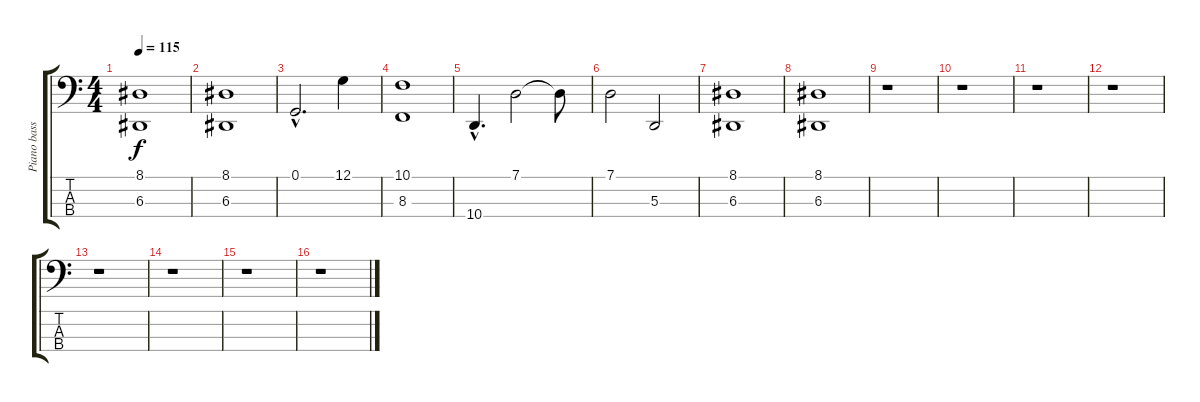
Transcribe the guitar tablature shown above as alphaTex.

\track ("Piano basse" "Piano bass") {instrument acousticgrandpiano}
\staff {score tabs}
\tuning (G2 D2 A1 E1) {hide}
\ts (4 4)
\tempo 115
\clef f4
\ks c
(8.1 6.3).1{dy f} |
(8.1 6.3).1 |
0.1{hac}.2{d} 12.1.4 |
(10.1 8.3).1 |
10.4{hac}.4{d} 7.1.2 7.1{t}.8 |
7.1.2 5.3.2 |
(8.1 6.3).1 |
(8.1 6.3).1 |
r.1 |
r.1 |
r.1 |
r.1 |
r.1 |
r.1 |
r.1 |
r.1
